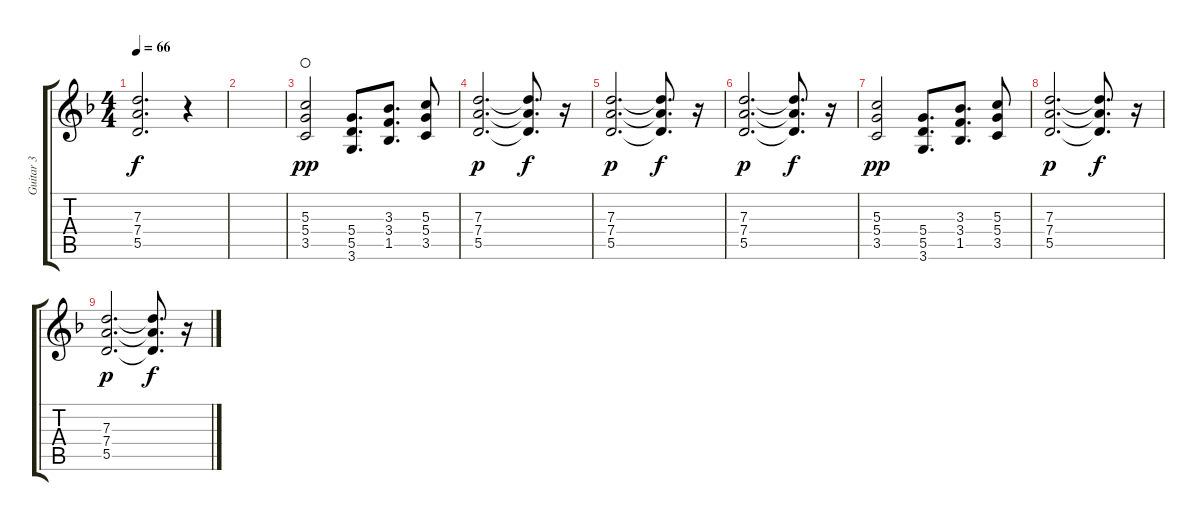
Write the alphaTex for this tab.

\track ("Guitar 3" "Guitar 3") {instrument distortionguitar}
\staff {score tabs}
\tuning (E4 B3 G3 D3 A2 E2) {hide}
\ts (4 4)
\tempo 66
\clef g2
\ks dminor
(7.3{t} 7.4{t} 5.5{t}).2{d dy f} r.4 |
|
(5.3 5.4 3.5).2{dy pp volume 10 waho} (5.4 5.5 3.6).8{d} (3.3 3.4 1.5).8{d} (5.3 5.4 3.5).8 |
(7.3 7.4 5.5).2{d dy p} (7.3{t} 7.4{t} 5.5{t}).8{d dy f} r.16 |
(7.3 7.4 5.5).2{d dy p volume 7} (7.3{t} 7.4{t} 5.5{t}).8{d dy f} r.16 |
(7.3 7.4 5.5).2{d dy p} (7.3{t} 7.4{t} 5.5{t}).8{d dy f} r.16 |
(5.3 5.4 3.5).2{dy pp volume 0} (5.4 5.5 3.6).8{d} (3.3 3.4 1.5).8{d} (5.3 5.4 3.5).8 |
(7.3 7.4 5.5).2{d dy p} (7.3{t} 7.4{t} 5.5{t}).8{d dy f} r.16 |
(7.3 7.4 5.5).2{d dy p} (7.3{t} 7.4{t} 5.5{t}).8{d dy f} r.16
